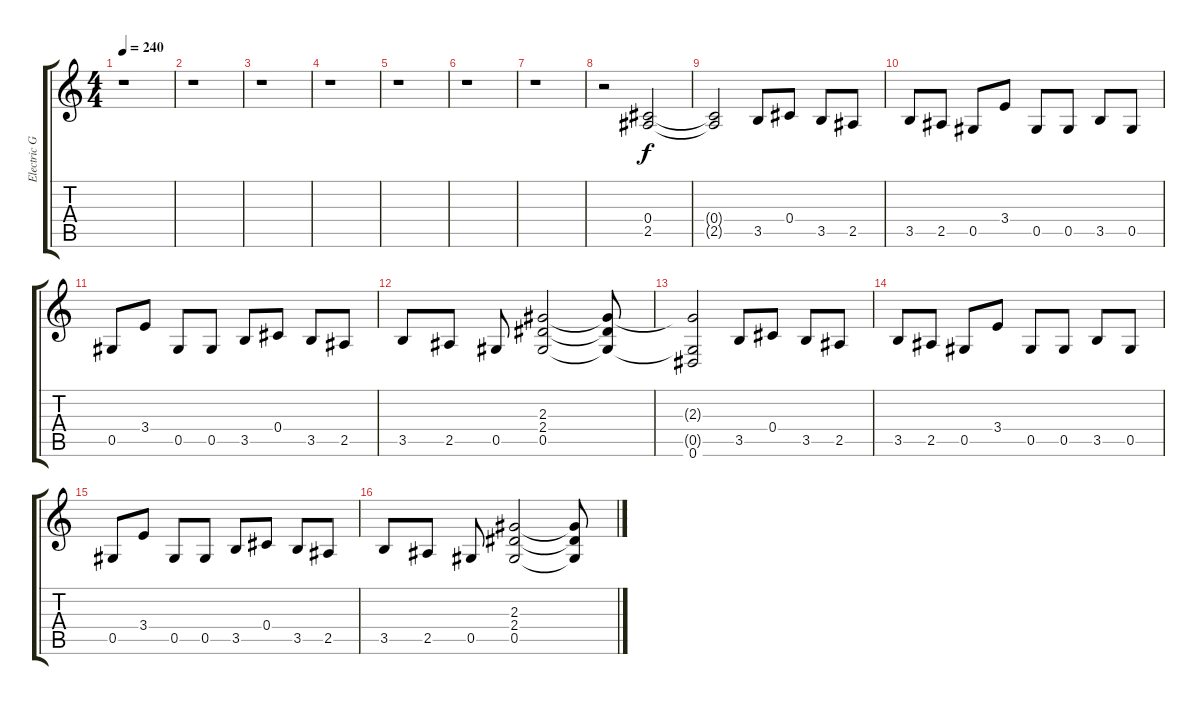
\track ("Electric Guitar 2" "Electric G") {instrument distortionguitar}
\staff {score tabs}
\tuning (Eb4 Bb3 Gb3 Db3 Ab2 Eb2) {hide}
\ts (4 4)
\tempo 240
\clef g2
\ks c
r.1{dy f instrument distortionguitar} |
r.1 |
r.1 |
r.1 |
r.1 |
r.1 |
r.1 |
r.2 (0.4 2.5).2 |
(0.4{t} 2.5{t}).2 3.5.8 0.4.8 3.5.8 2.5.8 |
3.5.8 2.5.8 0.5.8 3.4.8 0.5.8 0.5.8 3.5.8 0.5.8 |
0.5.8 3.4.8 0.5.8 0.5.8 3.5.8 0.4.8 3.5.8 2.5.8 |
3.5.8 2.5.8 0.5.8 (2.3 2.4 0.5).2 (2.3{t} 2.4{t} 0.5{t}).8 |
(2.3{t} 0.5{t} 0.6).2 3.5.8 0.4.8 3.5.8 2.5.8 |
3.5.8 2.5.8 0.5.8 3.4.8 0.5.8 0.5.8 3.5.8 0.5.8 |
0.5.8 3.4.8 0.5.8 0.5.8 3.5.8 0.4.8 3.5.8 2.5.8 |
3.5.8 2.5.8 0.5.8 (2.3 2.4 0.5).2 (2.3{t} 2.4{t} 0.5{t}).8
